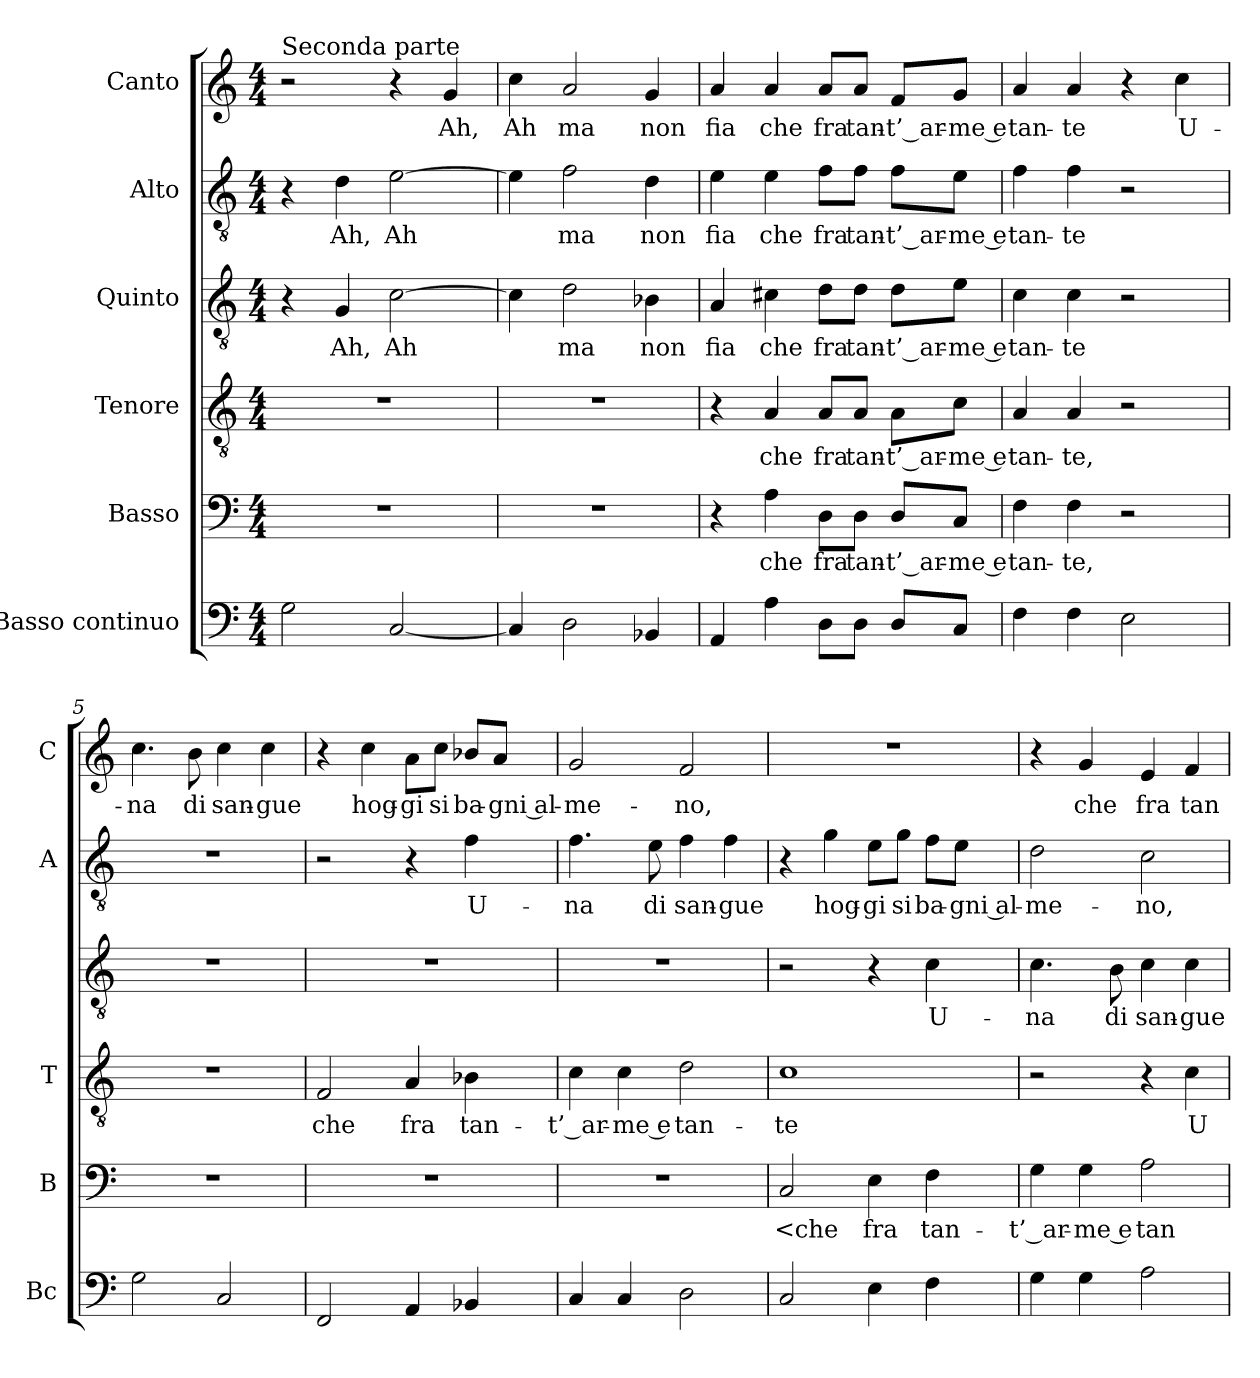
**kern	**kern	**text	**kern	**text	**kern	**text	**kern	**text	**kern	**text
*part6	*part5	*part5	*part4	*part4	*part3	*part3	*part2	*part2	*part1	*part1
*staff6	*staff5	*staff5	*staff4	*staff4	*staff3	*staff3	*staff2	*staff2	*staff1	*staff1
*I"Basso continuo	*I"Basso	*	*I"Tenore	*	*I"Quinto	*	*I"Alto	*	*I"Canto	*
*I'Bc	*I'B	*	*I'T	*	*	*	*I'A	*	*I'C	*
*clefF4	*clefF4	*	*clefGv2	*	*clefGv2	*	*clefGv2	*	*clefG2	*
*k[]	*k[]	*	*k[]	*	*k[]	*	*k[]	*	*k[]	*
*C:	*C:	*	*C:	*	*C:	*	*C:	*	*C:	*
*M4/4	*M4/4	*	*M4/4	*	*M4/4	*	*M4/4	*	*M4/4	*
=1	=1	=1	=1	=1	=1	=1	=1	=1	=1	=1
!	!	!	!	!	!	!	!	!	!LO:TX:a:t=Seconda parte	!
2G	1r	.	1r	.	4r	.	4r	.	2r	.
.	.	.	.	.	4G	Ah,	4d	Ah,	.	.
[2C	.	.	.	.	[2c	Ah	[2e	Ah	4r	.
.	.	.	.	.	.	.	.	.	4g	Ah,
=2	=2	=2	=2	=2	=2	=2	=2	=2	=2	=2
4C]	1r	.	1r	.	4c]	.	4e]	.	4cc	Ah
2D	.	.	.	.	2d	ma	2f	ma	2a	ma
4BB-X	.	.	.	.	4B-X	non	4d	non	4g	non
=3	=3	=3	=3	=3	=3	=3	=3	=3	=3	=3
4AA	4r	.	4r	.	4A	fia	4e	fia	4a	fia
4A	4A	che	4A	che	4c#X	che	4e	che	4a	che
8D\L	8D\L	fra	8A/L	fra	8d\L	fra	8f\L	fra	8a/L	fra
8D\J	8D\J	tan-	8A/J	tan-	8d\J	tan-	8f\J	tan-	8a/J	tan-
8D/L	8D/L	-t’ ar-	8A\L	-t’ ar-	8d\L	-t’ ar-	8f\L	-t’ ar-	8f/L	-t’ ar-
8C/J	8C/J	-me e	8c\J	-me e	8e\J	-me e	8e\J	-me e	8g/J	-me e
=4	=4	=4	=4	=4	=4	=4	=4	=4	=4	=4
4F	4F	tan-	4A	tan-	4c	tan-	4f	tan-	4a	tan-
4F	4F	-te,	4A	-te,	4c	-te	4f	-te	4a	-te
2E	2r	.	2r	.	2r	.	2r	.	4r	.
.	.	.	.	.	.	.	.	.	4cc	U-
=5	=5	=5	=5	=5	=5	=5	=5	=5	=5	=5
2G	1r	.	1r	.	1r	.	1r	.	4.cc	-na
.	.	.	.	.	.	.	.	.	8b	di
2C	.	.	.	.	.	.	.	.	4cc	san-
.	.	.	.	.	.	.	.	.	4cc	-gue
=6	=6	=6	=6	=6	=6	=6	=6	=6	=6	=6
2FF	1r	.	2F	che	1r	.	2r	.	4r	.
.	.	.	.	.	.	.	.	.	4cc	hog-
4AA	.	.	4A	fra	.	.	4r	.	8a\L	-gi
.	.	.	.	.	.	.	.	.	8cc\J	si
4BB-X	.	.	4B-X	tan-	.	.	4f	U-	8b-X/L	ba-
.	.	.	.	.	.	.	.	.	8a/J	-gni al-
=7	=7	=7	=7	=7	=7	=7	=7	=7	=7	=7
4C	1r	.	4c	-t’ ar-	1r	.	4.f	-na	2g	-me-
4C	.	.	4c	-me e	.	.	.	.	.	.
.	.	.	.	.	.	.	8e	di	.	.
2D	.	.	2d	tan-	.	.	4f	san-	2f	-no,
.	.	.	.	.	.	.	4f	-gue	.	.
=8	=8	=8	=8	=8	=8	=8	=8	=8	=8	=8
2C	2C	<che	1c	-te	2r	.	4r	.	1r	.
.	.	.	.	.	.	.	4g	hog-	.	.
4E	4E	fra	.	.	4r	.	8e\L	-gi	.	.
.	.	.	.	.	.	.	8g\J	si	.	.
4F	4F	tan-	.	.	4c	U-	8f\L	ba-	.	.
.	.	.	.	.	.	.	8e\J	-gni al-	.	.
=9	=9	=9	=9	=9	=9	=9	=9	=9	=9	=9
4G	4G	-t’ ar-	2r	.	4.c	-na	2d	-me-	4r	.
4G	4G	-me e	.	.	.	.	.	.	4g	che
.	.	.	.	.	8B	di	.	.	.	.
2A	2A	tan-	4r	.	4c	san-	2c	-no,	4e	fra
.	.	.	4c	U-	4c	-gue	.	.	4f	tan-
=	=	=	=	=	=	=	=	=	=	=
*-	*-	*-	*-	*-	*-	*-	*-	*-	*-	*-
